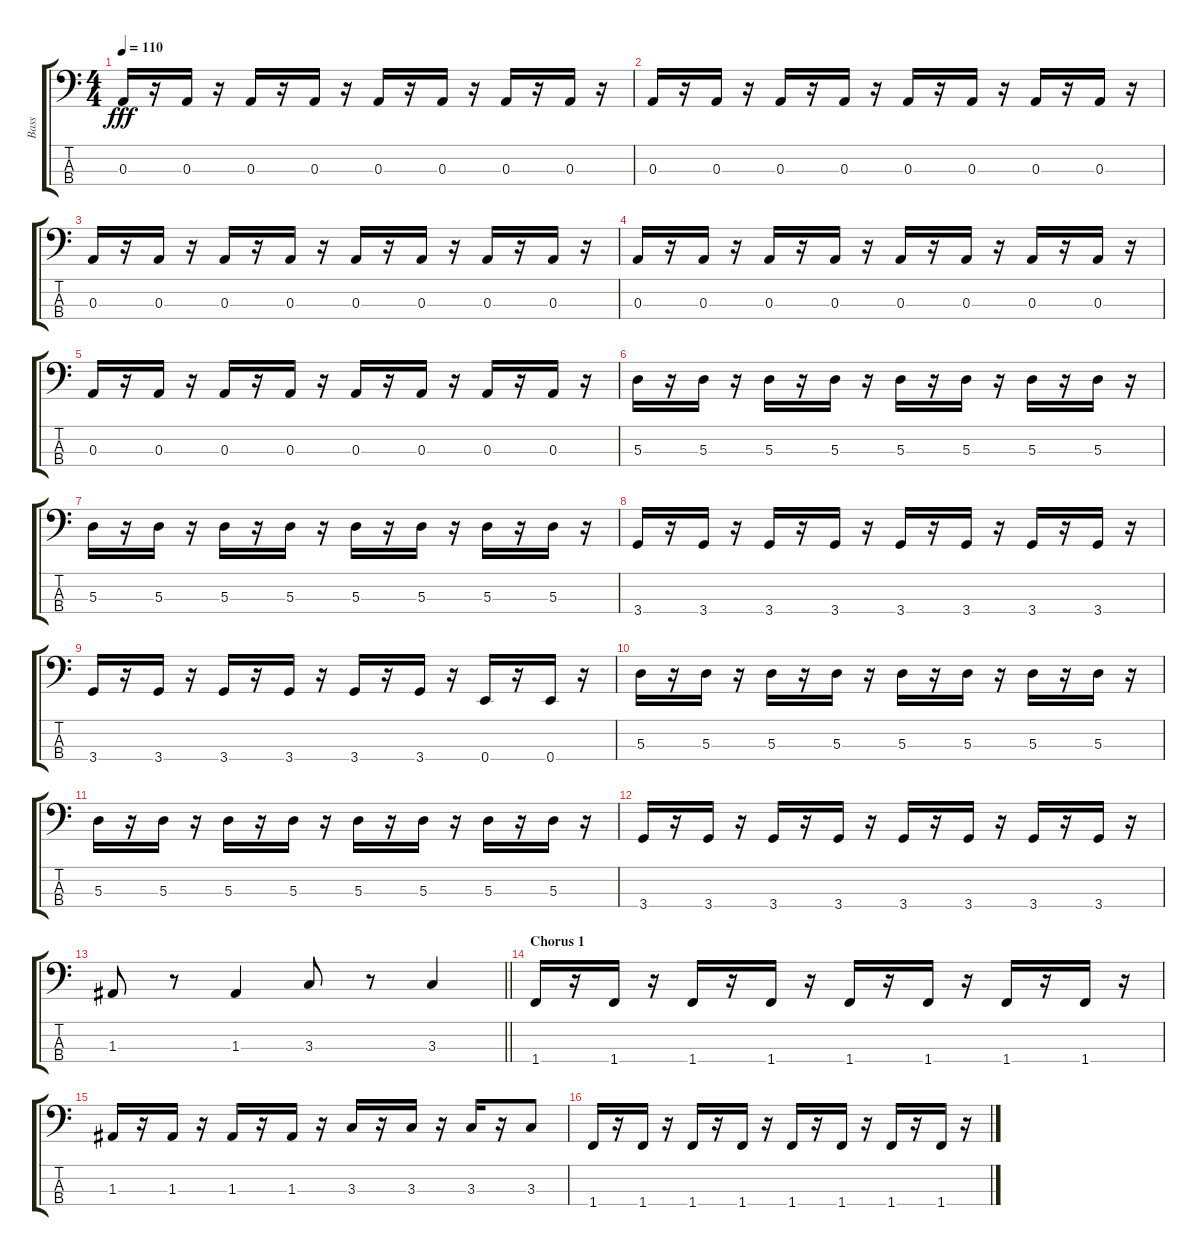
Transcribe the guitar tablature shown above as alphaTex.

\track ("Bass" "Bass") {instrument electricbassfinger}
\staff {score tabs}
\tuning (G2 D2 A1 E1) {hide}
\ts (4 4)
\tempo 110
\clef f4
\ks c
0.3.16{dy fff} r.16 0.3.16 r.16 0.3.16 r.16 0.3.16 r.16 0.3.16 r.16 0.3.16 r.16 0.3.16 r.16 0.3.16 r.16 |
0.3.16 r.16 0.3.16 r.16 0.3.16 r.16 0.3.16 r.16 0.3.16 r.16 0.3.16 r.16 0.3.16 r.16 0.3.16 r.16 |
0.3.16 r.16 0.3.16 r.16 0.3.16 r.16 0.3.16 r.16 0.3.16 r.16 0.3.16 r.16 0.3.16 r.16 0.3.16 r.16 |
0.3.16 r.16 0.3.16 r.16 0.3.16 r.16 0.3.16 r.16 0.3.16 r.16 0.3.16 r.16 0.3.16 r.16 0.3.16 r.16 |
0.3.16 r.16 0.3.16 r.16 0.3.16 r.16 0.3.16 r.16 0.3.16 r.16 0.3.16 r.16 0.3.16 r.16 0.3.16 r.16 |
5.3.16 r.16 5.3.16 r.16 5.3.16 r.16 5.3.16 r.16 5.3.16 r.16 5.3.16 r.16 5.3.16 r.16 5.3.16 r.16 |
5.3.16 r.16 5.3.16 r.16 5.3.16 r.16 5.3.16 r.16 5.3.16 r.16 5.3.16 r.16 5.3.16 r.16 5.3.16 r.16 |
3.4.16 r.16 3.4.16 r.16 3.4.16 r.16 3.4.16 r.16 3.4.16 r.16 3.4.16 r.16 3.4.16 r.16 3.4.16 r.16 |
3.4.16 r.16 3.4.16 r.16 3.4.16 r.16 3.4.16 r.16 3.4.16 r.16 3.4.16 r.16 0.4.16 r.16 0.4.16 r.16 |
5.3.16 r.16 5.3.16 r.16 5.3.16 r.16 5.3.16 r.16 5.3.16 r.16 5.3.16 r.16 5.3.16 r.16 5.3.16 r.16 |
5.3.16 r.16 5.3.16 r.16 5.3.16 r.16 5.3.16 r.16 5.3.16 r.16 5.3.16 r.16 5.3.16 r.16 5.3.16 r.16 |
3.4.16 r.16 3.4.16 r.16 3.4.16 r.16 3.4.16 r.16 3.4.16 r.16 3.4.16 r.16 3.4.16 r.16 3.4.16 r.16 |
\barLineRight lightlight
1.3.8 r.8 1.3.4 3.3.8 r.8 3.3.4 |
\section ("" "Chorus 1")
1.4.16 r.16 1.4.16 r.16 1.4.16 r.16 1.4.16 r.16 1.4.16 r.16 1.4.16 r.16 1.4.16 r.16 1.4.16 r.16 |
1.3.16 r.16 1.3.16 r.16 1.3.16 r.16 1.3.16 r.16 3.3.16 r.16 3.3.16 r.16 3.3.16 r.16 3.3.8 |
1.4.16 r.16 1.4.16 r.16 1.4.16 r.16 1.4.16 r.16 1.4.16 r.16 1.4.16 r.16 1.4.16 r.16 1.4.16 r.16
